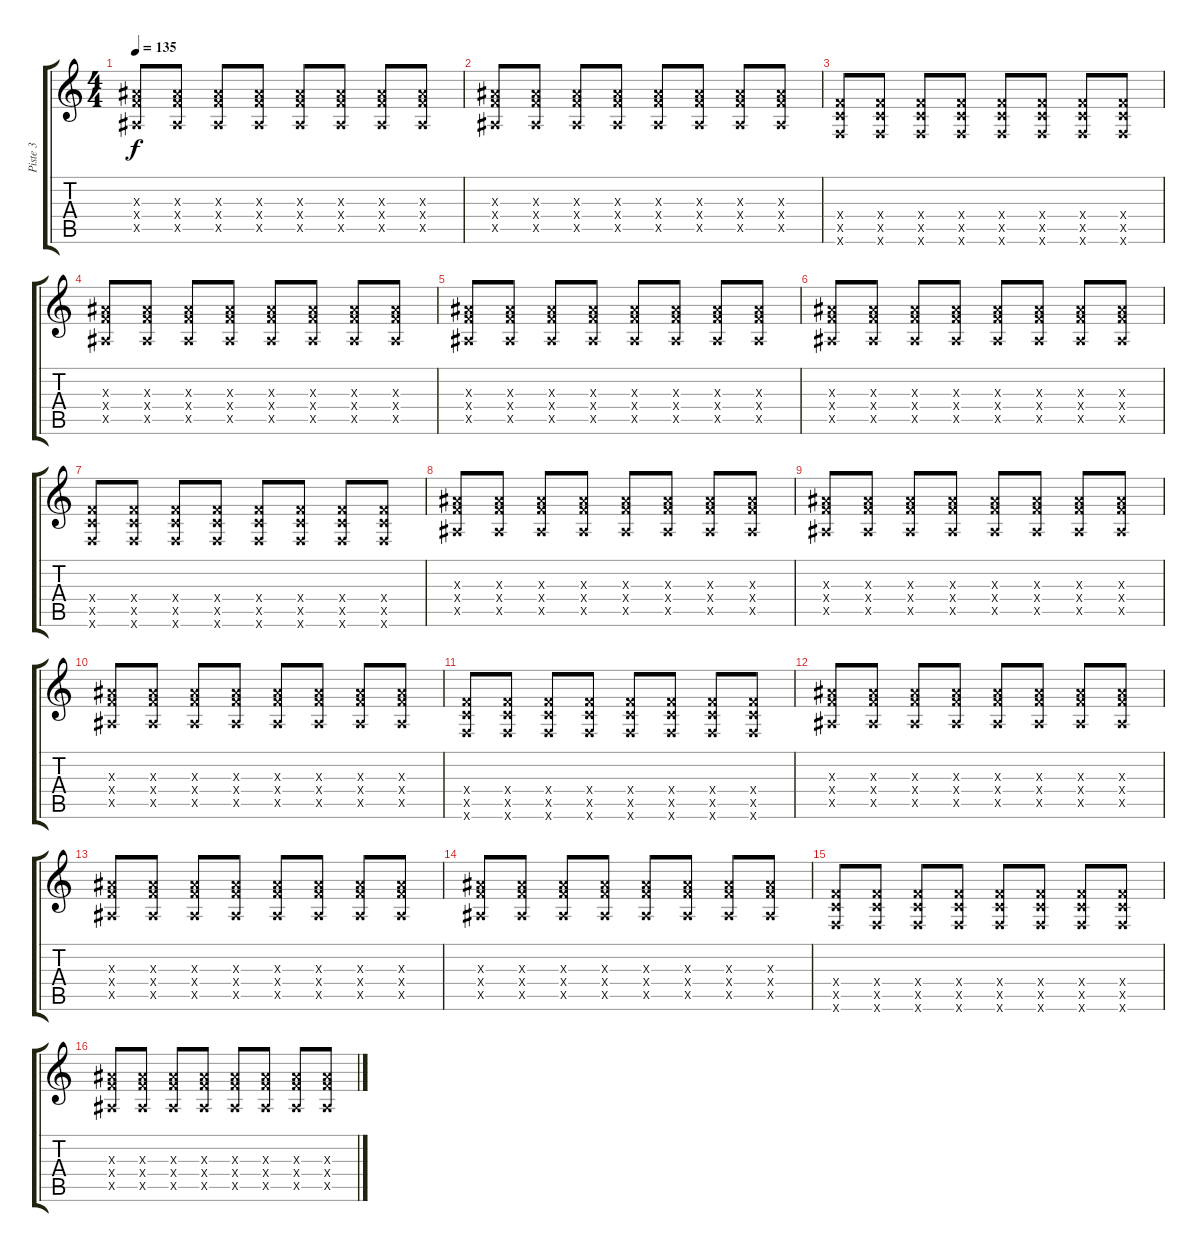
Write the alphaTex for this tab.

\track ("Piste 3" "Piste 3") {instrument acousticguitarsteel}
\staff {score tabs}
\tuning (E4 B3 G3 D3 A2 E2) {hide}
\ts (4 4)
\tempo 135
\clef g2
\ks c
(3.3{x} 3.4{x} 1.5{x}).8{dy f} (3.3{x} 3.4{x} 1.5{x}).8 (3.3{x} 3.4{x} 1.5{x}).8 (3.3{x} 3.4{x} 1.5{x}).8 (3.3{x} 3.4{x} 1.5{x}).8 (3.3{x} 3.4{x} 1.5{x}).8 (3.3{x} 3.4{x} 1.5{x}).8 (3.3{x} 3.4{x} 1.5{x}).8 |
(3.3{x} 3.4{x} 1.5{x}).8 (3.3{x} 3.4{x} 1.5{x}).8 (3.3{x} 3.4{x} 1.5{x}).8 (3.3{x} 3.4{x} 1.5{x}).8 (3.3{x} 3.4{x} 1.5{x}).8 (3.3{x} 3.4{x} 1.5{x}).8 (3.3{x} 3.4{x} 1.5{x}).8 (3.3{x} 3.4{x} 1.5{x}).8 |
(3.4{x} 3.5{x} 1.6{x}).8 (3.4{x} 3.5{x} 1.6{x}).8 (3.4{x} 3.5{x} 1.6{x}).8 (3.4{x} 3.5{x} 1.6{x}).8 (3.4{x} 3.5{x} 1.6{x}).8 (3.4{x} 3.5{x} 1.6{x}).8 (3.4{x} 3.5{x} 1.6{x}).8 (3.4{x} 3.5{x} 1.6{x}).8 |
(3.3{x} 3.4{x} 1.5{x}).8 (3.3{x} 3.4{x} 1.5{x}).8 (3.3{x} 3.4{x} 1.5{x}).8 (3.3{x} 3.4{x} 1.5{x}).8 (3.3{x} 3.4{x} 1.5{x}).8 (3.3{x} 3.4{x} 1.5{x}).8 (3.3{x} 3.4{x} 1.5{x}).8 (3.3{x} 3.4{x} 1.5{x}).8 |
(3.3{x} 3.4{x} 1.5{x}).8 (3.3{x} 3.4{x} 1.5{x}).8 (3.3{x} 3.4{x} 1.5{x}).8 (3.3{x} 3.4{x} 1.5{x}).8 (3.3{x} 3.4{x} 1.5{x}).8 (3.3{x} 3.4{x} 1.5{x}).8 (3.3{x} 3.4{x} 1.5{x}).8 (3.3{x} 3.4{x} 1.5{x}).8 |
(3.3{x} 3.4{x} 1.5{x}).8 (3.3{x} 3.4{x} 1.5{x}).8 (3.3{x} 3.4{x} 1.5{x}).8 (3.3{x} 3.4{x} 1.5{x}).8 (3.3{x} 3.4{x} 1.5{x}).8 (3.3{x} 3.4{x} 1.5{x}).8 (3.3{x} 3.4{x} 1.5{x}).8 (3.3{x} 3.4{x} 1.5{x}).8 |
(3.4{x} 3.5{x} 1.6{x}).8 (3.4{x} 3.5{x} 1.6{x}).8 (3.4{x} 3.5{x} 1.6{x}).8 (3.4{x} 3.5{x} 1.6{x}).8 (3.4{x} 3.5{x} 1.6{x}).8 (3.4{x} 3.5{x} 1.6{x}).8 (3.4{x} 3.5{x} 1.6{x}).8 (3.4{x} 3.5{x} 1.6{x}).8 |
(3.3{x} 3.4{x} 1.5{x}).8 (3.3{x} 3.4{x} 1.5{x}).8 (3.3{x} 3.4{x} 1.5{x}).8 (3.3{x} 3.4{x} 1.5{x}).8 (3.3{x} 3.4{x} 1.5{x}).8 (3.3{x} 3.4{x} 1.5{x}).8 (3.3{x} 3.4{x} 1.5{x}).8 (3.3{x} 3.4{x} 1.5{x}).8 |
(3.3{x} 3.4{x} 1.5{x}).8 (3.3{x} 3.4{x} 1.5{x}).8 (3.3{x} 3.4{x} 1.5{x}).8 (3.3{x} 3.4{x} 1.5{x}).8 (3.3{x} 3.4{x} 1.5{x}).8 (3.3{x} 3.4{x} 1.5{x}).8 (3.3{x} 3.4{x} 1.5{x}).8 (3.3{x} 3.4{x} 1.5{x}).8 |
(3.3{x} 3.4{x} 1.5{x}).8 (3.3{x} 3.4{x} 1.5{x}).8 (3.3{x} 3.4{x} 1.5{x}).8 (3.3{x} 3.4{x} 1.5{x}).8 (3.3{x} 3.4{x} 1.5{x}).8 (3.3{x} 3.4{x} 1.5{x}).8 (3.3{x} 3.4{x} 1.5{x}).8 (3.3{x} 3.4{x} 1.5{x}).8 |
(3.4{x} 3.5{x} 1.6{x}).8 (3.4{x} 3.5{x} 1.6{x}).8 (3.4{x} 3.5{x} 1.6{x}).8 (3.4{x} 3.5{x} 1.6{x}).8 (3.4{x} 3.5{x} 1.6{x}).8 (3.4{x} 3.5{x} 1.6{x}).8 (3.4{x} 3.5{x} 1.6{x}).8 (3.4{x} 3.5{x} 1.6{x}).8 |
(3.3{x} 3.4{x} 1.5{x}).8 (3.3{x} 3.4{x} 1.5{x}).8 (3.3{x} 3.4{x} 1.5{x}).8 (3.3{x} 3.4{x} 1.5{x}).8 (3.3{x} 3.4{x} 1.5{x}).8 (3.3{x} 3.4{x} 1.5{x}).8 (3.3{x} 3.4{x} 1.5{x}).8 (3.3{x} 3.4{x} 1.5{x}).8 |
(3.3{x} 3.4{x} 1.5{x}).8 (3.3{x} 3.4{x} 1.5{x}).8 (3.3{x} 3.4{x} 1.5{x}).8 (3.3{x} 3.4{x} 1.5{x}).8 (3.3{x} 3.4{x} 1.5{x}).8 (3.3{x} 3.4{x} 1.5{x}).8 (3.3{x} 3.4{x} 1.5{x}).8 (3.3{x} 3.4{x} 1.5{x}).8 |
(3.3{x} 3.4{x} 1.5{x}).8 (3.3{x} 3.4{x} 1.5{x}).8 (3.3{x} 3.4{x} 1.5{x}).8 (3.3{x} 3.4{x} 1.5{x}).8 (3.3{x} 3.4{x} 1.5{x}).8 (3.3{x} 3.4{x} 1.5{x}).8 (3.3{x} 3.4{x} 1.5{x}).8 (3.3{x} 3.4{x} 1.5{x}).8 |
(3.4{x} 3.5{x} 1.6{x}).8 (3.4{x} 3.5{x} 1.6{x}).8 (3.4{x} 3.5{x} 1.6{x}).8 (3.4{x} 3.5{x} 1.6{x}).8 (3.4{x} 3.5{x} 1.6{x}).8 (3.4{x} 3.5{x} 1.6{x}).8 (3.4{x} 3.5{x} 1.6{x}).8 (3.4{x} 3.5{x} 1.6{x}).8 |
(3.3{x} 3.4{x} 1.5{x}).8 (3.3{x} 3.4{x} 1.5{x}).8 (3.3{x} 3.4{x} 1.5{x}).8 (3.3{x} 3.4{x} 1.5{x}).8 (3.3{x} 3.4{x} 1.5{x}).8 (3.3{x} 3.4{x} 1.5{x}).8 (3.3{x} 3.4{x} 1.5{x}).8 (3.3{x} 3.4{x} 1.5{x}).8
